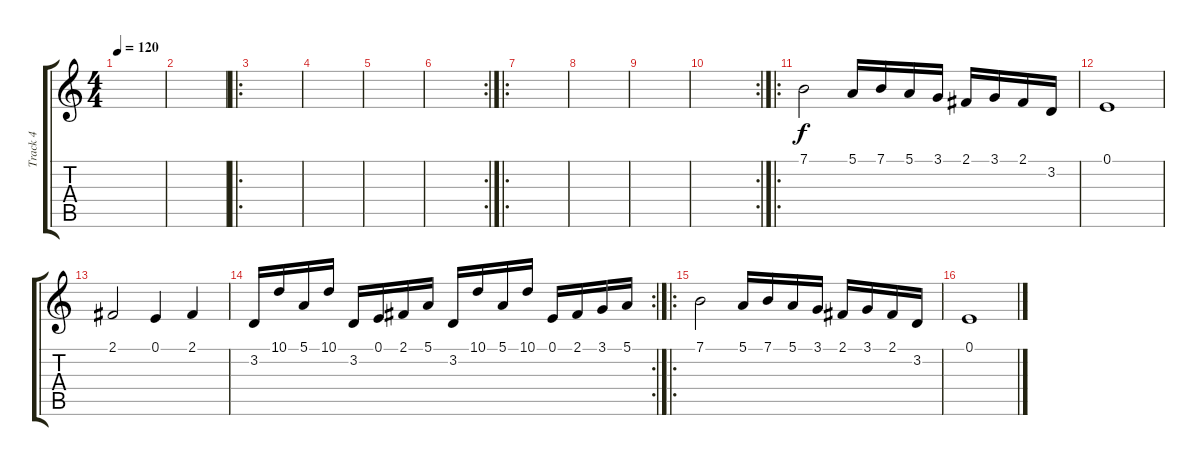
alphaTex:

\track ("Track 4" "Track 4") {instrument vibraphone}
\staff {score tabs}
\tuning (E4 B3 G3 D3 A2 E2) {hide}
\ts (4 4)
\tempo 120
\clef g2
\ks c
|
|
\ro
|
|
|
\rc 2
|
\ro
|
|
|
\rc 2
|
\ro
7.1.2 5.1.16 7.1.16 5.1.16 3.1.16 2.1.16 3.1.16 2.1.16 3.2.16 |
0.1.1 |
2.1.2 0.1.4 2.1.4 |
\rc 2
3.2.16 10.1.16 5.1.16 10.1.16 3.2.16 0.1.16 2.1.16 5.1.16 3.2.16 10.1.16 5.1.16 10.1.16 0.1.16 2.1.16 3.1.16 5.1.16 |
\ro
7.1.2 5.1.16 7.1.16 5.1.16 3.1.16 2.1.16 3.1.16 2.1.16 3.2.16 |
0.1.1
